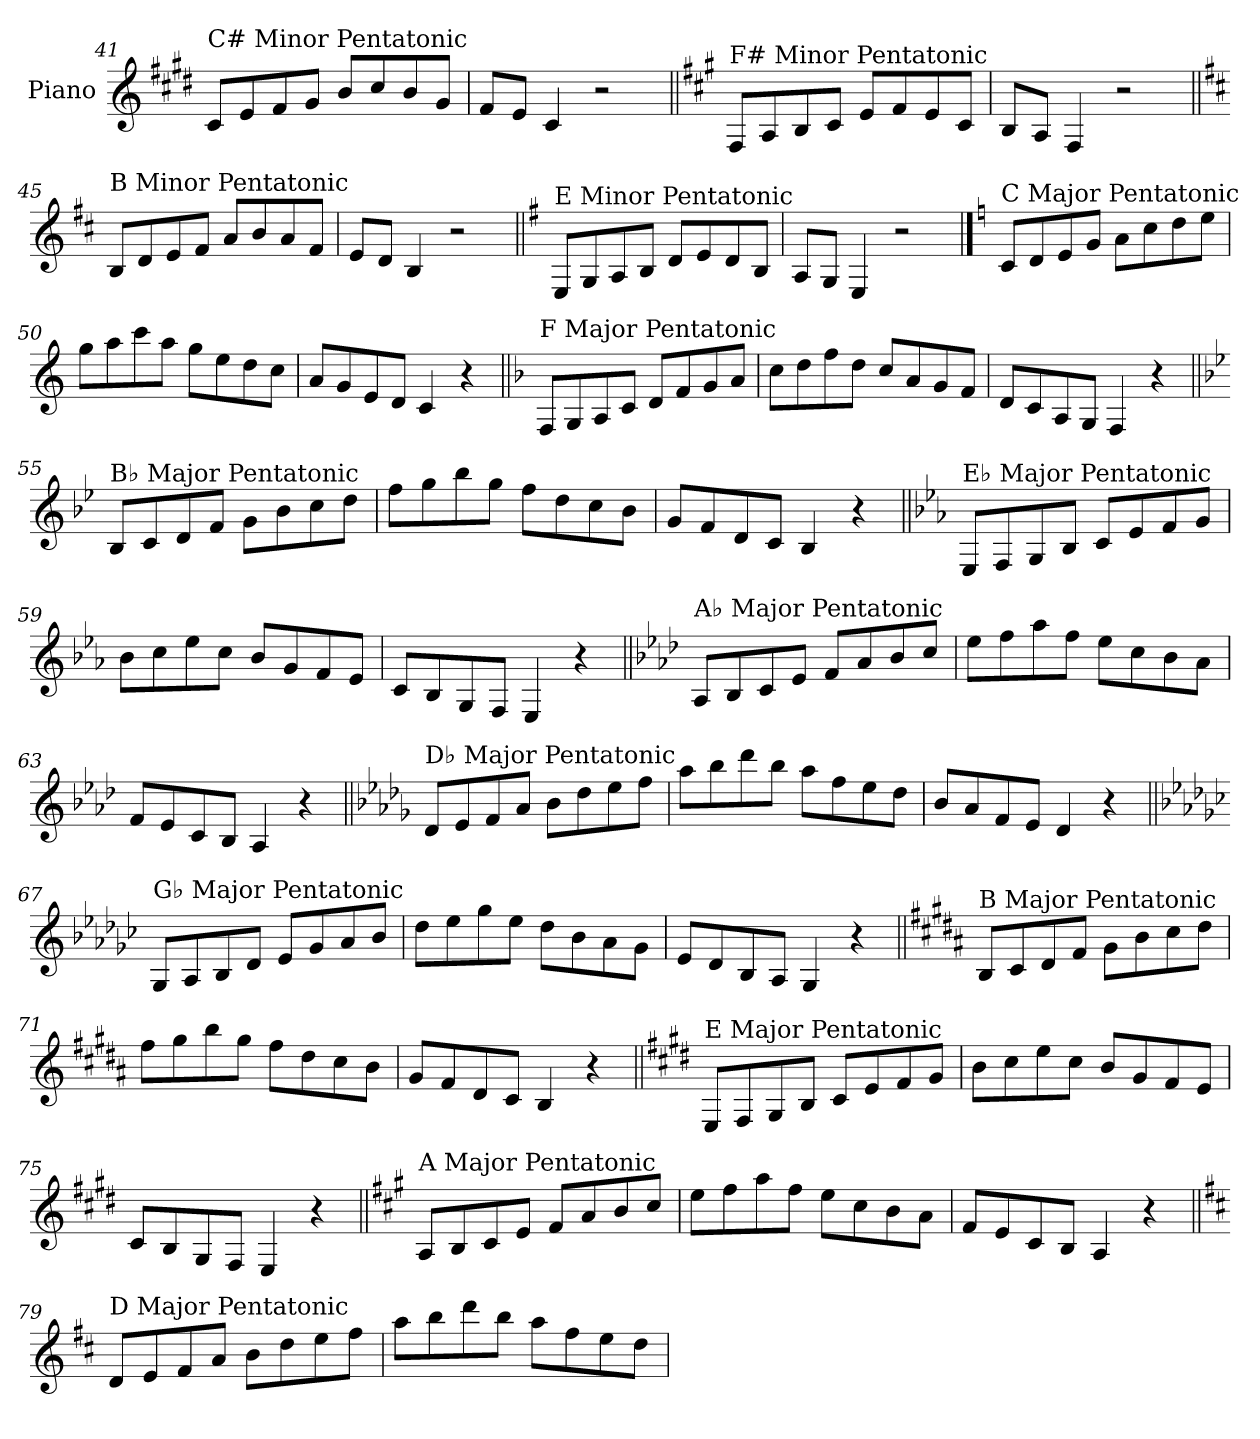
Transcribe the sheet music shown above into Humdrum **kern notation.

**kern
*part1
*staff1
*I"Piano
*I'Pno.
!!LO:LB:g=z
*clefG2
*k[f#c#g#d#]
=41
!LO:TX:a:t=C# Minor Pentatonic
8c#/L
8e/
8f#/
8g#/J
8b/L
8cc#/
8b/
8g#/J
=42
8f#/L
8e/J
4c#/
2r
=43||
*k[f#c#g#]
!LO:TX:a:t=F# Minor Pentatonic
8F#/L
8A/
8B/
8c#/J
8e/L
8f#/
8e/
8c#/J
=44
8B/L
8A/J
4F#/
2r
!!LO:LB:g=z
=45||
*k[f#c#]
!LO:TX:a:t=B Minor Pentatonic
8B/L
8d/
8e/
8f#/J
8a/L
8b/
8a/
8f#/J
=46
8e/L
8d/J
4B/
2r
=47||
*k[f#]
!LO:TX:a:t=E Minor Pentatonic
8E/L
8G/
8A/
8B/J
8d/L
8e/
8d/
8B/J
=48
8A/L
8G/J
4E/
2r
!!LO:PB:g=z
==49
*k[]
!LO:TX:a:t=C Major Pentatonic
8c/L
8d/
8e/
8g/J
8a\L
8cc\
8dd\
8ee\J
=50
8gg\L
8aa\
8ccc\
8aa\J
8gg\L
8ee\
8dd\
8cc\J
=51
8a/L
8g/
8e/
8d/J
4c/
4r
=52||
*k[b-]
!LO:TX:a:t=F Major Pentatonic
8F/L
8G/
8A/
8c/J
8d/L
8f/
8g/
8a/J
=53
8cc\L
8dd\
8ff\
8dd\J
8cc/L
8a/
8g/
8f/J
=54
8d/L
8c/
8A/
8G/J
4F/
4r
!!LO:LB:g=z
=55||
*k[b-e-]
!LO:TX:a:t=B♭ Major Pentatonic
8B-/L
8c/
8d/
8f/J
8g\L
8b-\
8cc\
8dd\J
=56
8ff\L
8gg\
8bb-\
8gg\J
8ff\L
8dd\
8cc\
8b-\J
=57
8g/L
8f/
8d/
8c/J
4B-/
4r
=58||
*k[b-e-a-]
!LO:TX:a:t=E♭ Major Pentatonic
8E-/L
8F/
8G/
8B-/J
8c/L
8e-/
8f/
8g/J
=59
8b-\L
8cc\
8ee-\
8cc\J
8b-/L
8g/
8f/
8e-/J
=60
8c/L
8B-/
8G/
8F/J
4E-/
4r
!!LO:LB:g=z
=61||
*k[b-e-a-d-]
!LO:TX:a:t=A♭ Major Pentatonic
8A-/L
8B-/
8c/
8e-/J
8f/L
8a-/
8b-/
8cc/J
=62
8ee-\L
8ff\
8aa-\
8ff\J
8ee-\L
8cc\
8b-\
8a-\J
=63
8f/L
8e-/
8c/
8B-/J
4A-/
4r
=64||
*k[b-e-a-d-g-]
!LO:TX:a:t=D♭ Major Pentatonic
8d-/L
8e-/
8f/
8a-/J
8b-\L
8dd-\
8ee-\
8ff\J
=65
8aa-\L
8bb-\
8ddd-\
8bb-\J
8aa-\L
8ff\
8ee-\
8dd-\J
=66
8b-/L
8a-/
8f/
8e-/J
4d-/
4r
!!LO:LB:g=z
=67||
*k[b-e-a-d-g-c-]
!LO:TX:a:t=G♭ Major Pentatonic
8G-/L
8A-/
8B-/
8d-/J
8e-/L
8g-/
8a-/
8b-/J
=68
8dd-\L
8ee-\
8gg-\
8ee-\J
8dd-\L
8b-\
8a-\
8g-\J
=69
8e-/L
8d-/
8B-/
8A-/J
4G-/
4r
=70||
*k[f#c#g#d#a#]
!LO:TX:a:t=B Major Pentatonic
8B/L
8c#/
8d#/
8f#/J
8g#\L
8b\
8cc#\
8dd#\J
=71
8ff#\L
8gg#\
8bb\
8gg#\J
8ff#\L
8dd#\
8cc#\
8b\J
=72
8g#/L
8f#/
8d#/
8c#/J
4B/
4r
!!LO:LB:g=z
=73||
*k[f#c#g#d#]
!LO:TX:a:t=E Major Pentatonic
8E/L
8F#/
8G#/
8B/J
8c#/L
8e/
8f#/
8g#/J
=74
8b\L
8cc#\
8ee\
8cc#\J
8b/L
8g#/
8f#/
8e/J
=75
8c#/L
8B/
8G#/
8F#/J
4E/
4r
=76||
*k[f#c#g#]
!LO:TX:a:t=A Major Pentatonic
8A/L
8B/
8c#/
8e/J
8f#/L
8a/
8b/
8cc#/J
=77
8ee\L
8ff#\
8aa\
8ff#\J
8ee\L
8cc#\
8b\
8a\J
=78
8f#/L
8e/
8c#/
8B/J
4A/
4r
!!LO:LB:g=z
=79||
*k[f#c#]
!LO:TX:a:t=D Major Pentatonic
8d/L
8e/
8f#/
8a/J
8b\L
8dd\
8ee\
8ff#\J
=80
8aa\L
8bb\
8ddd\
8bb\J
8aa\L
8ff#\
8ee\
8dd\J
=
*-
